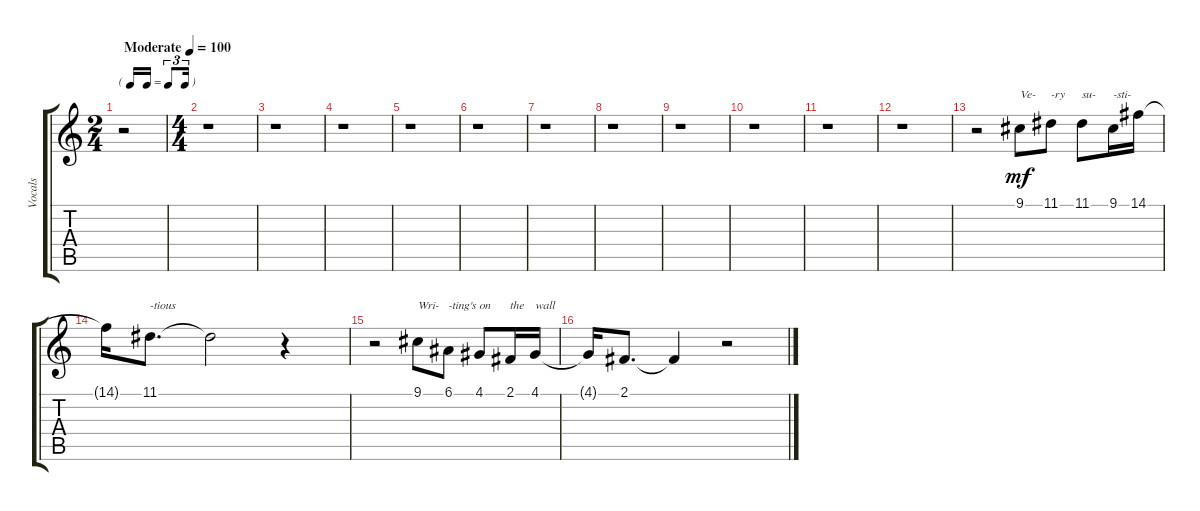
\track ("Vocals" "Vocals") {instrument altosax}
\staff {score tabs}
\tuning (E4 B3 G3 D3 A2 E2) {hide}
\ts (2 4)
\tf triplet16th
\tempo (100 "Moderate")
\clef g2
\ks c
r.2{dy mf instrument altosax} |
\ts (4 4)
r.1 |
r.1 |
r.1 |
r.1 |
r.1 |
r.1 |
r.1 |
r.1 |
r.1 |
r.1 |
r.1 |
r.2 9.1.8{txt "Ve-"} 11.1.8{txt "-ry"} 11.1.8{txt "su-"} 9.1.16{txt "-sti-"} 14.1.16 |
14.1{t}.16 11.1.8{d txt "-tious"} 11.1{t}.2 r.4 |
r.2 9.1.8{txt "Wri-"} 6.1.8{txt "-ting's"} 4.1.8{txt "on"} 2.1.16{txt "the"} 4.1.16{txt "wall"} |
4.1{t}.16 2.1.8{d} 2.1{t}.4 r.2
